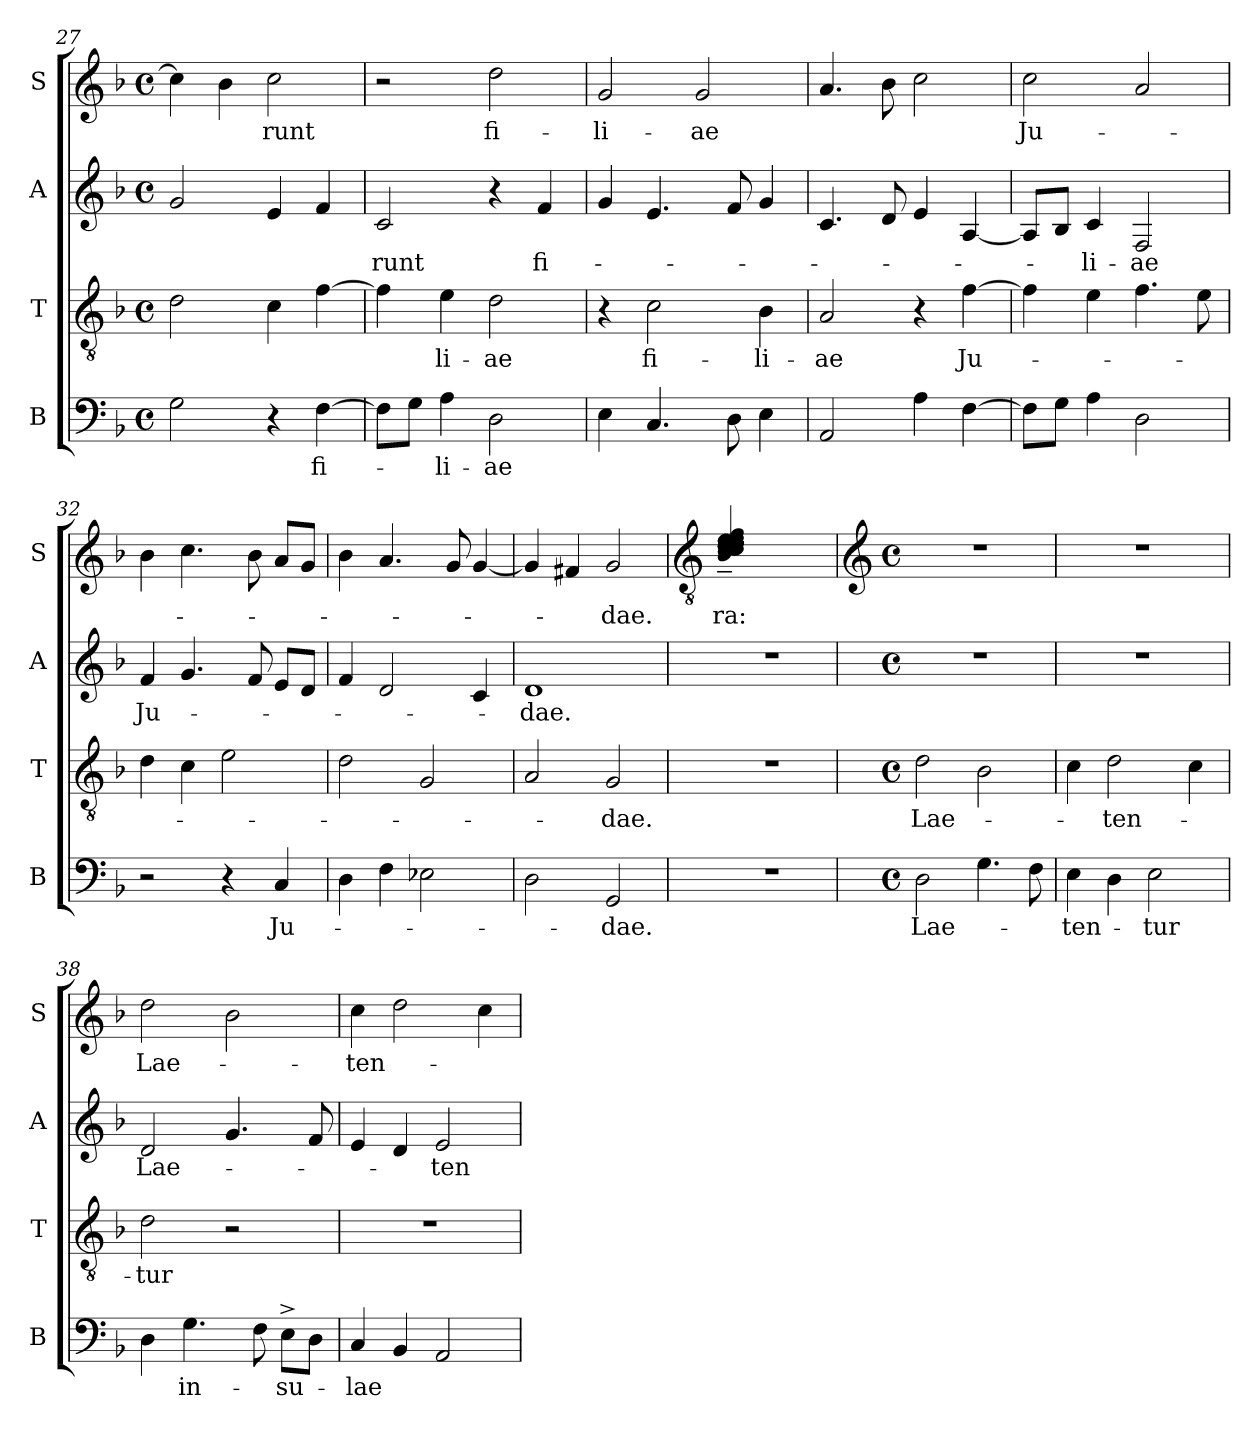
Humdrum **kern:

**kern	**text	**kern	**text	**kern	**text	**kern	**text
*part4	*part4	*part3	*part3	*part2	*part2	*part1	*part1
*staff4	*staff4	*staff3	*staff3	*staff2	*staff2	*staff1	*staff1
*I"B	*	*I"T	*	*I"A	*	*I"S	*
*I'B	*	*I'T	*	*I'A	*	*I'S	*
*clefF4	*	*clefGv2	*	*clefG2	*	*clefG2	*
*k[b-]	*	*k[b-]	*	*k[b-]	*	*k[b-]	*
*F:	*	*F:	*	*F:	*	*F:	*
*M4/4	*	*M4/4	*	*M4/4	*	*M4/4	*
*met(c)	*	*met(c)	*	*met(c)	*	*met(c)	*
=27	=27	=27	=27	=27	=27	=27	=27
2G\	.	2d\	.	2g/	.	4cc\]	.
.	.	.	.	.	.	4b-\	.
!	!	!	!	!	!	!	!LO:LY:b:cj
4r	.	4c\	.	4e/	.	2cc\	-runt
!	!LO:LY:b:cj	!	!	!	!	!	!
[>4F\	fi-	[>4f\	.	4f/	.	.	.
=28	=28	=28	=28	=28	=28	=28	=28
!	!	!	!	!	!LO:LY:b:cj	!	!
8F\L]	.	4f\]	.	2c/	-runt	2r	.
8G\J	.	.	.	.	.	.	.
!	!LO:LY:b:cj	!	!LO:LY:b:cj	!	!	!	!
4A\	-li-	4e\	-li-	.	.	.	.
!	!LO:LY:b:cj	!	!LO:LY:b:cj	!	!	!	!LO:LY:b:cj
2D\	-ae	2d\	-ae	4r	.	2dd\	fi-
!	!	!	!	!	!LO:LY:b:cj	!	!
.	.	.	.	4f/	fi-	.	.
!!LO:LB:g=z
=29	=29	=29	=29	=29	=29	=29	=29
!	!	!	!	!	!	!	!LO:LY:b:cj
4E\	.	4r	.	4g/	.	2g/	-li-
!	!	!	!LO:LY:b:cj	!	!	!	!
4.C/	.	2c\	fi-	4.e/	.	.	.
!	!	!	!	!	!	!	!LO:LY:b:cj
.	.	.	.	.	.	2g/	-ae
8D\	.	.	.	8f/	.	.	.
!	!	!	!LO:LY:b:cj	!	!	!	!
4E\	.	4B-\	-li-	4g/	.	.	.
=30	=30	=30	=30	=30	=30	=30	=30
!	!	!	!LO:LY:b:cj	!	!	!	!
2AA/	.	2A/	-ae	4.c/	.	4.a/	.
.	.	.	.	8d/	.	8b-\	.
4A\	.	4r	.	4e/	.	2cc\	.
!	!	!	!LO:LY:b:cj	!	!	!	!
[>4F\	.	[>4f\	Ju-	[<4A/	.	.	.
=31	=31	=31	=31	=31	=31	=31	=31
!	!	!	!	!	!	!	!LO:LY:b:cj
8F\L]	.	4f\]	.	8A/L]	.	2cc\	Ju-
8G\J	.	.	.	8B-/J	.	.	.
!	!	!	!	!	!LO:LY:b:cj	!	!
4A\	.	4e\	.	4c/	-li-	.	.
!	!	!	!	!	!LO:LY:b:cj	!	!
2D\	.	4.f\	.	2F/	-ae	2a/	.
.	.	8e\	.	.	.	.	.
=32	=32	=32	=32	=32	=32	=32	=32
!	!	!	!	!	!LO:LY:b:cj	!	!
2r	.	4d\	.	4f/	Ju-	4b-\	.
.	.	4c\	.	4.g/	.	4.cc\	.
4r	.	2e\	.	.	.	.	.
.	.	.	.	8f/	.	8b-\	.
!	!LO:LY:b:cj	!	!	!	!	!	!
4C/	Ju-	.	.	8e/L	.	8a/L	.
.	.	.	.	8d/J	.	8g/J	.
=33	=33	=33	=33	=33	=33	=33	=33
4D\	.	2d\	.	4f/	.	4b-\	.
4F\	.	.	.	2d/	.	4.a/	.
2E-\	.	2G/	.	.	.	.	.
.	.	.	.	.	.	8g/	.
.	.	.	.	4c/	.	[<4g/	.
=34	=34	=34	=34	=34	=34	=34	=34
!	!	!	!	!	!LO:LY:b:cj	!	!
2D\	.	2A/	.	1d	-dae.	4g/]	.
.	.	.	.	.	.	4f#/	.
!	!LO:LY:b:cj	!	!LO:LY:b:cj	!	!	!	!LO:LY:b:cj
2GG/	-dae.	2G/	-dae.	.	.	2g/	-dae.
!!LO:PB:g=z
=35	=35	=35	=35	=35	=35	=35	=35
*	*	*	*	*	*	*clefGv2	*
!	!	!	!	!	!	!	!LO:LY:b:cj
1r	.	1r	.	1r	.	(>(>(>(>(>4c/~> 4B-/~> 4c/~> 4d/~> 4d/~> 4d/~> 4d/~> 4d/~> 4d/~> 4d/~> 4f/~> 4e/~> 4e/~> 4d/~> 4d/~> 4e/~>	-ra:
.	.	.	.	.	.	2.ryy	.
!!LO:LB:g=z
=36	=36	=36	=36	=36	=36	=36	=36
*	*	*	*	*	*	*clefG2	*
*M4/4	*	*M4/4	*	*M4/4	*	*M4/4	*
*met(c)	*	*met(c)	*	*met(c)	*	*met(c)	*
!	!LO:LY:b:cj	!	!LO:LY:b:cj	!	!	!	!
2D\	Lae-	2d\	Lae-	1r	.	1r	.
4.G\	.	2B-\	.	.	.	.	.
8F\	.	.	.	.	.	.	.
=37	=37	=37	=37	=37	=37	=37	=37
!	!LO:LY:b:cj	!	!	!	!	!	!
4E\	-ten-	4c\	.	1r	.	1r	.
!	!	!	!LO:LY:b:cj	!	!	!	!
4D\	.	2d\	-ten-	.	.	.	.
!	!LO:LY:b:cj	!	!	!	!	!	!
2E\	-tur	.	.	.	.	.	.
.	.	4c\	.	.	.	.	.
=38	=38	=38	=38	=38	=38	=38	=38
!	!	!	!LO:LY:b:cj	!	!LO:LY:b:cj	!	!LO:LY:b:cj
4D\	.	2d\	-tur	2d/	Lae-	2dd\	Lae-
!	!LO:LY:b:cj	!	!	!	!	!	!
4.G\	in-	.	.	.	.	.	.
.	.	2r	.	4.g/	.	2b-\	.
8F\	.	.	.	.	.	.	.
!	!LO:LY:b	!	!	!	!	!	!
8E^<\L	-su-	.	.	.	.	.	.
8D\J	.	.	.	8f/	.	.	.
=39	=39	=39	=39	=39	=39	=39	=39
!	!LO:LY:b:cj	!	!	!	!	!	!LO:LY:b:cj
4C/	-lae	1r	.	4e/	.	4cc\	-ten-
4BB-/	.	.	.	4d/	.	2dd\	.
!	!	!	!	!	!LO:LY:b:cj	!	!
2AA/	.	.	.	2e/	-ten-	.	.
.	.	.	.	.	.	4cc\	.
=	=	=	=	=	=	=	=
*-	*-	*-	*-	*-	*-	*-	*-
